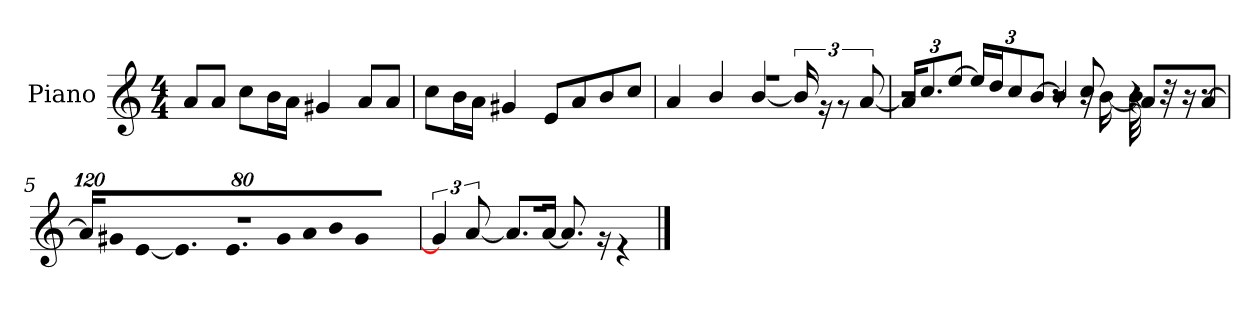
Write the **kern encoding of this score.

**kern
*part1
*staff1
*I"Piano
*I'P-no
*clefG2
*k[]
*M4/4
*MM90
=1
8a/L
8a/J
8cc\L
16b\L
16a\JJ
4g#X/
8a/L
8a/J
=2
8cc\L
16b\L
16a\JJ
4g#X/
8e/L
8a/
8b/
8cc/J
=3
*^
1r	4a/
.	4b/
.	[4b/
.	24b/]
.	24r
.	12r
.	[12a/
!!LO:LB:g=z	!!
=4	=4
*	*^
*	*	*Xbrackettup
2r	2r	24a/KL]
.	.	12.cc/
.	.	[12ee/J
.	.	24ee/LL]
.	.	24dd/J
.	.	12cc/
.	.	[12b/J
8r	8r	4b/]
8cc/	16r	.
.	[16b\	.
4r	32b\]	8a/L
.	32r	.
.	16r	.
.	8r	[8a/J
=5	=5	=5
!	!LO:N:vis=16	!
*	*v	*v
1r	1920%107a/KL]
!	!LO:N:vis=8
.	640%71g#X/
!	!LO:N:vis=16
.	[1920%107e/K
.	9.e/]
.	9.e/
!	!LO:N:vis=8
.	640%71g#/
!	!LO:N:vis=8
.	640%71a/
!	!LO:N:vis=8
.	640%71b/
!	!LO:N:vis=8
.	[640%71g#/J
.	1920ryy
=6	=6
*	*brackettup
1r	6g#/]
.	[12a/
.	8.a/L]
.	[16a/Jk
.	8.a/]
.	16r
.	4r
*v	*v
==
*-
